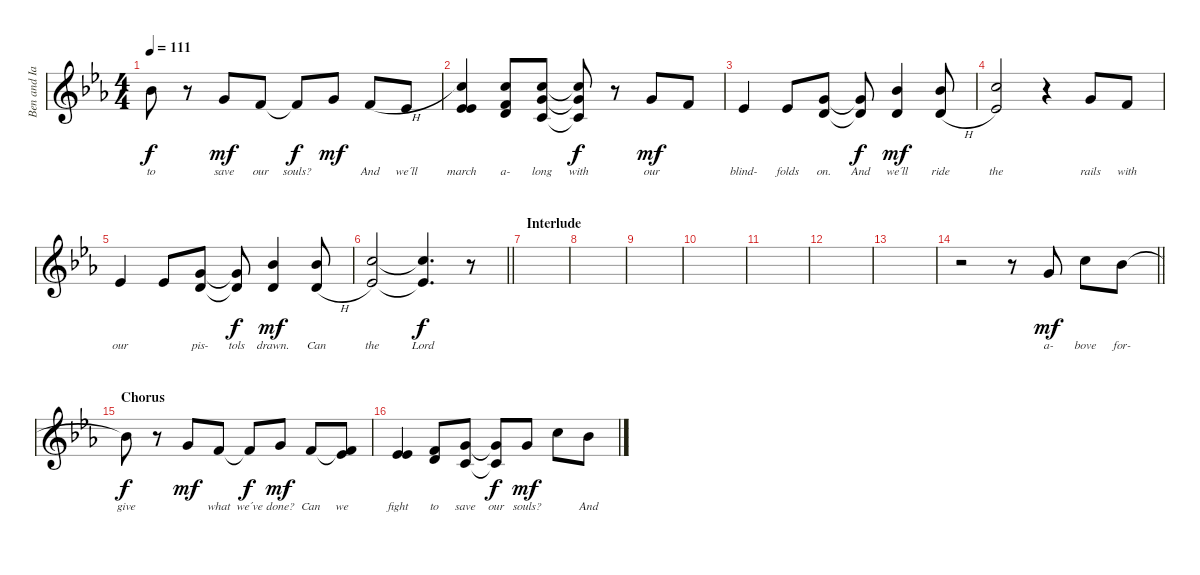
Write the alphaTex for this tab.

\track ("Ben and Ian (Voice)" "Ben and Ia") {instrument electricgrandpiano}
\staff {score}
\tuning (E4 B3 G3 D3 A2 E2) {hide}
\ts (4 4)
\tempo 111
\clef g2
\ks cminor
6.1{t}.8{lyrics (0 "to") lyrics (1 "") lyrics (2 "") lyrics (3 "") lyrics (4 "") dy f} r.8 3.1.8{lyrics (0 "save") lyrics (1 "") lyrics (2 "") lyrics (3 "") lyrics (4 "") dy mf} 1.1.8{lyrics (0 "our") lyrics (1 "") lyrics (2 "") lyrics (3 "") lyrics (4 "")} 1.1{t}.8{lyrics (0 "souls?") lyrics (1 "") lyrics (2 "") lyrics (3 "") lyrics (4 "") dy f} 3.1.8{lyrics (0 "") lyrics (1 "") lyrics (2 "") lyrics (3 "") lyrics (4 "") dy mf} 1.1{h}.8{lyrics (0 "And") lyrics (1 "") lyrics (2 "") lyrics (3 "") lyrics (4 "")} 4.2.8{lyrics (0 "we´ll") lyrics (1 "") lyrics (2 "") lyrics (3 "") lyrics (4 "")} |
(8.1 4.2 8.3).4{lyrics (0 "march") lyrics (1 "") lyrics (2 "") lyrics (3 "") lyrics (4 "")} (8.1 6.2 7.3).8{lyrics (0 "a-") lyrics (1 "") lyrics (2 "") lyrics (3 "") lyrics (4 "")} (8.1 8.2 5.3).8{lyrics (0 "long") lyrics (1 "") lyrics (2 "") lyrics (3 "") lyrics (4 "")} (8.1{t} 8.2{t} 5.3{t}).8{lyrics (0 "with") lyrics (1 "") lyrics (2 "") lyrics (3 "") lyrics (4 "") dy f} r.8 8.2.8{lyrics (0 "our") lyrics (1 "") lyrics (2 "") lyrics (3 "") lyrics (4 "") dy mf} 6.2.8{lyrics (0 "") lyrics (1 "") lyrics (2 "") lyrics (3 "") lyrics (4 "")} |
4.2.4{lyrics (0 "blind-") lyrics (1 "") lyrics (2 "") lyrics (3 "") lyrics (4 "")} 4.2.8{lyrics (0 "folds") lyrics (1 "") lyrics (2 "") lyrics (3 "") lyrics (4 "")} (3.1 3.2).8{lyrics (0 "on.") lyrics (1 "") lyrics (2 "") lyrics (3 "") lyrics (4 "")} (3.1{t} 3.2{t}).8{lyrics (0 "And") lyrics (1 "") lyrics (2 "") lyrics (3 "") lyrics (4 "") dy f} (6.1 3.2).4{lyrics (0 "we´ll") lyrics (1 "") lyrics (2 "") lyrics (3 "") lyrics (4 "") dy mf} (6.1{h} 3.2{h}).8{lyrics (0 "ride") lyrics (1 "") lyrics (2 "") lyrics (3 "") lyrics (4 "")} |
(8.1 4.2).2{lyrics (0 "the") lyrics (1 "") lyrics (2 "") lyrics (3 "") lyrics (4 "")} r.4 3.1.8{lyrics (0 "rails") lyrics (1 "") lyrics (2 "") lyrics (3 "") lyrics (4 "")} 1.1.8{lyrics (0 "with") lyrics (1 "") lyrics (2 "") lyrics (3 "") lyrics (4 "")} |
4.2.4{lyrics (0 "our") lyrics (1 "") lyrics (2 "") lyrics (3 "") lyrics (4 "")} 4.2.8{lyrics (0 "") lyrics (1 "") lyrics (2 "") lyrics (3 "") lyrics (4 "")} (3.1 3.2).8{lyrics (0 "pis-") lyrics (1 "") lyrics (2 "") lyrics (3 "") lyrics (4 "")} (3.1{t} 3.2{t}).8{lyrics (0 "tols") lyrics (1 "") lyrics (2 "") lyrics (3 "") lyrics (4 "") dy f} (6.1 3.2).4{lyrics (0 "drawn.") lyrics (1 "") lyrics (2 "") lyrics (3 "") lyrics (4 "") dy mf} (6.1{h} 3.2{h}).8{lyrics (0 "Can") lyrics (1 "") lyrics (2 "") lyrics (3 "") lyrics (4 "")} |
\barLineRight lightlight
(8.1 4.2).2{lyrics (0 "the") lyrics (1 "") lyrics (2 "") lyrics (3 "") lyrics (4 "")} (8.1{t} 4.2{t}).4{d lyrics (0 "Lord") lyrics (1 "") lyrics (2 "") lyrics (3 "") lyrics (4 "") dy f} r.8 |
\section ("" "Interlude ")
|
|
|
|
|
|
|
\barLineRight lightlight
r.2 r.8 3.1.8{lyrics (0 "a-") lyrics (1 "") lyrics (2 "") lyrics (3 "") lyrics (4 "") dy mf} 8.1.8{lyrics (0 "bove") lyrics (1 "") lyrics (2 "") lyrics (3 "") lyrics (4 "")} 6.1.8{lyrics (0 "for-") lyrics (1 "") lyrics (2 "") lyrics (3 "") lyrics (4 "")} |
\section ("" "Chorus")
6.1{t}.8{lyrics (0 "give") lyrics (1 "") lyrics (2 "") lyrics (3 "") lyrics (4 "") dy f} r.8 3.1.8{lyrics (0 "") lyrics (1 "") lyrics (2 "") lyrics (3 "") lyrics (4 "") dy mf} 1.1.8{lyrics (0 "what") lyrics (1 "") lyrics (2 "") lyrics (3 "") lyrics (4 "")} 1.1{t}.8{lyrics (0 "we´ve") lyrics (1 "") lyrics (2 "") lyrics (3 "") lyrics (4 "") dy f} 3.1.8{lyrics (0 "done?") lyrics (1 "") lyrics (2 "") lyrics (3 "") lyrics (4 "") dy mf} 1.1.8{lyrics (0 "Can") lyrics (1 "") lyrics (2 "") lyrics (3 "") lyrics (4 "")} (1.1{t} 4.2).8{lyrics (0 "we") lyrics (1 "") lyrics (2 "") lyrics (3 "") lyrics (4 "")} |
(4.2 8.3).4{lyrics (0 "fight") lyrics (1 "") lyrics (2 "") lyrics (3 "") lyrics (4 "")} (6.2 7.3).8{lyrics (0 "to") lyrics (1 "") lyrics (2 "") lyrics (3 "") lyrics (4 "")} (8.2 5.3).8{lyrics (0 "save") lyrics (1 "") lyrics (2 "") lyrics (3 "") lyrics (4 "")} (8.2{t} 5.3{t}).8{lyrics (0 "our") lyrics (1 "") lyrics (2 "") lyrics (3 "") lyrics (4 "") dy f} 8.2.8{lyrics (0 "souls?") lyrics (1 "") lyrics (2 "") lyrics (3 "") lyrics (4 "") dy mf} 8.1.8{lyrics (0 "") lyrics (1 "") lyrics (2 "") lyrics (3 "") lyrics (4 "")} 6.1.8{lyrics (0 "And") lyrics (1 "") lyrics (2 "") lyrics (3 "") lyrics (4 "")}
